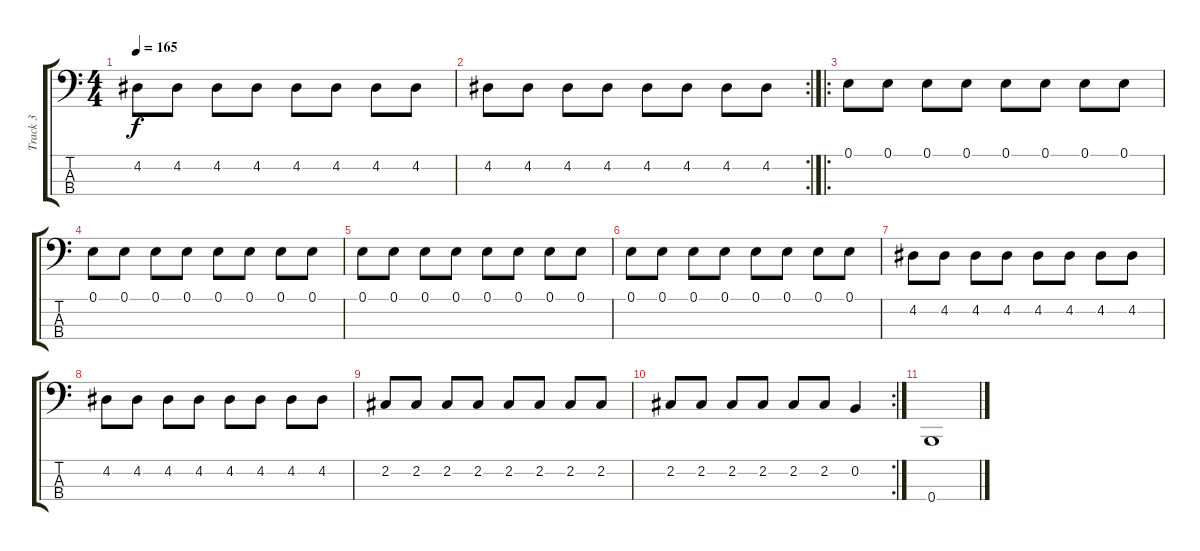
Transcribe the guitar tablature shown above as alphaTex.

\track ("Track 3" "Track 3") {instrument electricbasspick}
\staff {score tabs}
\tuning (E2 B1 Gb1 B0) {hide}
\ts (4 4)
\tempo 165
\clef f4
\ks c
4.2.8{dy f} 4.2.8 4.2.8 4.2.8 4.2.8 4.2.8 4.2.8 4.2.8 |
\rc 2
4.2.8 4.2.8 4.2.8 4.2.8 4.2.8 4.2.8 4.2.8 4.2.8 |
\ro
0.1.8 0.1.8 0.1.8 0.1.8 0.1.8 0.1.8 0.1.8 0.1.8 |
0.1.8 0.1.8 0.1.8 0.1.8 0.1.8 0.1.8 0.1.8 0.1.8 |
0.1.8 0.1.8 0.1.8 0.1.8 0.1.8 0.1.8 0.1.8 0.1.8 |
0.1.8 0.1.8 0.1.8 0.1.8 0.1.8 0.1.8 0.1.8 0.1.8 |
4.2.8 4.2.8 4.2.8 4.2.8 4.2.8 4.2.8 4.2.8 4.2.8 |
4.2.8 4.2.8 4.2.8 4.2.8 4.2.8 4.2.8 4.2.8 4.2.8 |
2.2.8 2.2.8 2.2.8 2.2.8 2.2.8 2.2.8 2.2.8 2.2.8 |
\rc 2
2.2.8 2.2.8 2.2.8 2.2.8 2.2.8 2.2.8 0.2.4 |
0.4.1
